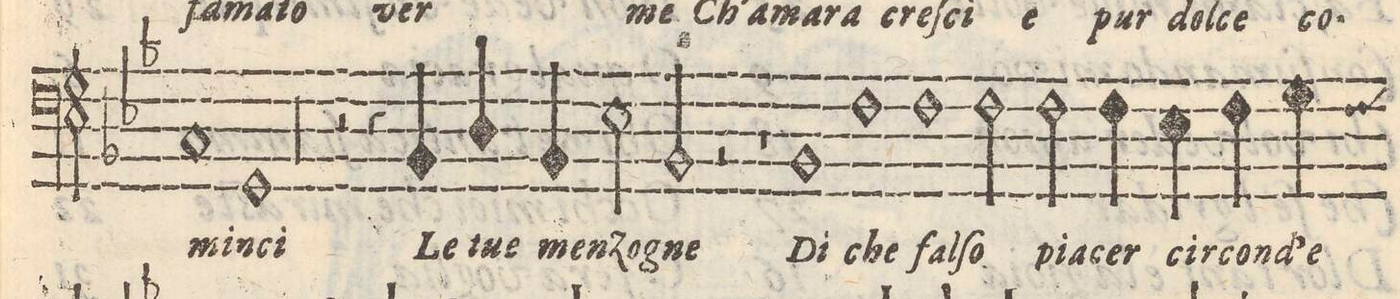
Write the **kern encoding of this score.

**kern	**text
*I"BASSO	*
*clefF4	*
*k[b-e-]	*
*met(C|)	*
*M2/2	*
1C	-min-
=167-	=167-
1GG	-ci
=168-	=168-
00r	.
=169-	=169-
=170-	=170-
=171-	=171-
=172-	=172-
2r	.
4r	.
4BB-y/	Le
=173-	=173-
4D/	tue
4BB-/	men-
2E-\	-zog-
=174-	=174-
2BB-/	-ne
2r	.
=175-	=175-
1r	.
=176-	=176-
1BB-	Di
=177-	=177-
1F	che
=178-	=178-
1F	fal-
=179-	=179-
2F\	-fo
2F\	pia-
=180-	=180-
4F\	-cer
4E-\	cir-
4F\	-con-
4G\	-d'e
=181-	=181-
*-	*-
